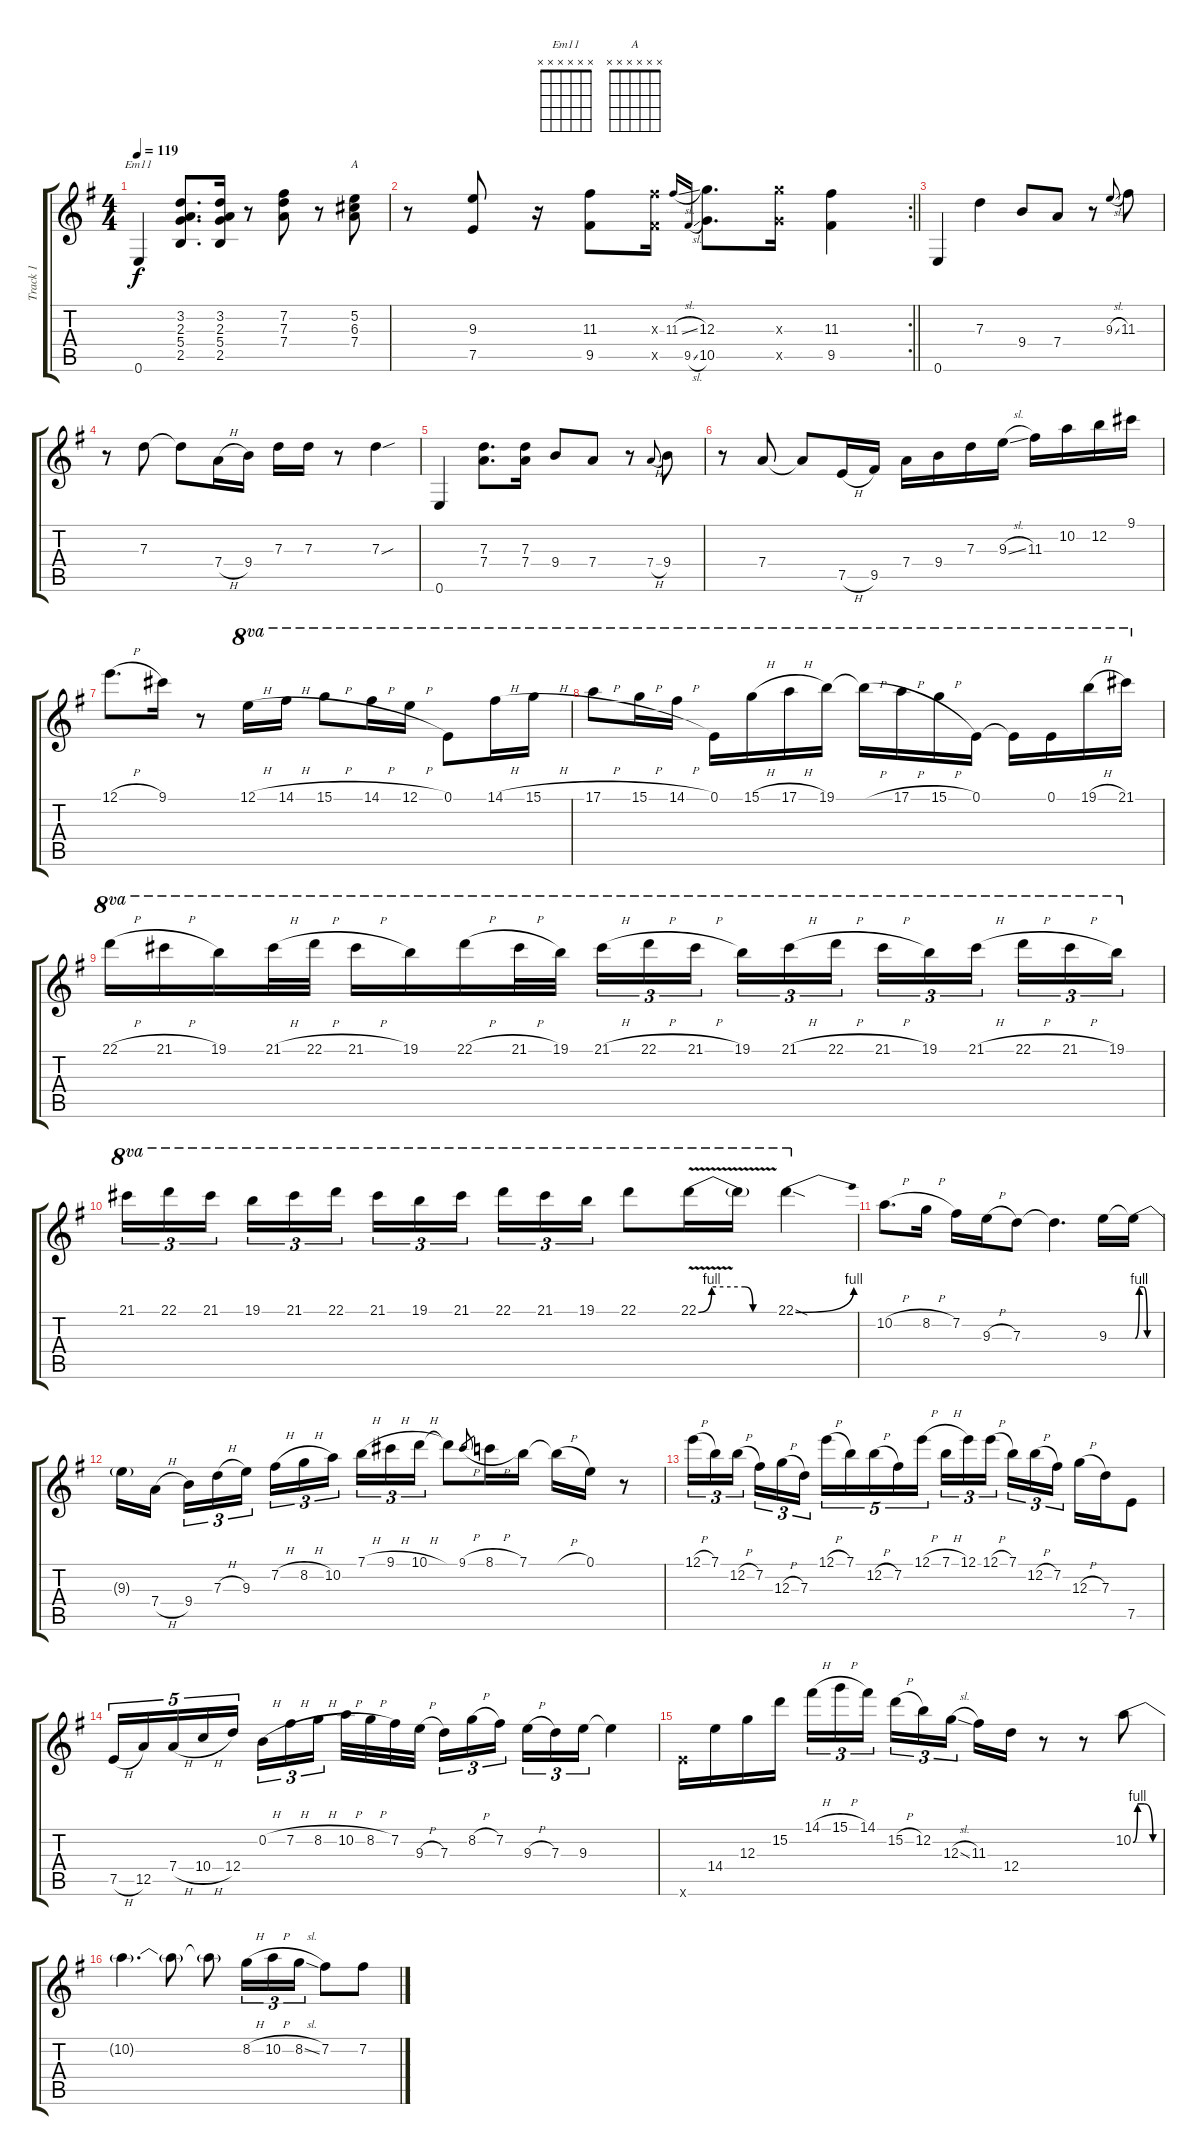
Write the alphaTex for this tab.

\track ("Track 1" "Track 1") {instrument acousticguitarsteel}
\staff {score tabs}
\tuning (E4 B3 G3 D3 A2 E2) {hide}
\chord ("Em11" x x x x x x)
\chord ("A" x x x x x x)
\ts (4 4)
\tempo 119
\clef g2
\ks eminor
0.6.4{ch "Em11" dy f} (3.2 2.3 5.4 2.5).8{d} (3.2 2.3 5.4 2.5).16 r.8 (7.2 7.3 7.4).8 r.8 (5.2 6.3 7.4).8{ch "A"} |
\rc 2
\barLineRight lightlight
r.8 (9.3 7.5).8 r.16 (11.3 9.5).8 (11.3{x} 9.5{x}).16 11.3{sl}.16{gr onbeat} 9.5{sl}.16{gr onbeat} (12.3 10.5).8{d} (12.3{x} 10.5{x}).16 (11.3 9.5).4 |
0.6.4 7.3.4 9.4.8 7.4.8 r.8 9.3{sl}.8{gr onbeat} 11.3.8 |
r.8 7.3.8 7.3{t}.8 7.4{h}.16 9.4.16 7.3.16 7.3.16 r.8 7.3{sou}.4 |
0.6.4 (7.3 7.4).8{d} (7.3 7.4).16 9.4.8 7.4.8 r.8 7.4{h}.8{gr onbeat} 9.4.8 |
r.8 7.4.8 7.4{t}.8 7.5{h}.16 9.5.16 7.4.16 9.4.16 7.3.16 9.3{sl}.16 11.3.16 10.2.16 12.2.16 9.1.16 |
12.1{h}.8{d} 9.1.16 r.8 12.1{h}.16{ot 8va} 14.1{h}.16{ot 8va} 15.1{h}.8{ot 8va} 14.1{h}.16{ot 8va} 12.1{h}.16{ot 8va} 0.1.8{ot 8va} 14.1{h}.16{ot 8va} 15.1{h}.16{ot 8va} |
17.1{h}.8{ot 8va} 15.1{h}.16{ot 8va} 14.1{h}.16{ot 8va} 0.1.16{ot 8va} 15.1{h}.16{ot 8va} 17.1{h}.16{ot 8va} 19.1.16{ot 8va} 19.1{h t}.16{ot 8va} 17.1{h}.16{ot 8va} 15.1{h}.16{ot 8va} 0.1.16{ot 8va} 0.1{t}.16{ot 8va} 0.1.16{ot 8va} 19.1{h}.16{ot 8va} 21.1.16{ot 8va} |
22.1{h}.16{ot 8va} 21.1{h}.16{ot 8va} 19.1.16{ot 8va} 21.1{h}.32{ot 8va} 22.1{h}.32{ot 8va} 21.1{h}.16{ot 8va} 19.1.16{ot 8va} 22.1{h}.16{ot 8va} 21.1{h}.32{ot 8va} 19.1.32{ot 8va} 21.1{h}.16{tu (3 2) ot 8va} 22.1{h}.16{tu (3 2) ot 8va} 21.1{h}.16{tu (3 2) ot 8va beam splitsecondary} 19.1.16{tu (3 2) ot 8va} 21.1{h}.16{tu (3 2) ot 8va} 22.1{h}.16{tu (3 2) ot 8va} 21.1{h}.16{tu (3 2) ot 8va} 19.1.16{tu (3 2) ot 8va} 21.1{h}.16{tu (3 2) ot 8va beam splitsecondary} 22.1{h}.16{tu (3 2) ot 8va} 21.1{h}.16{tu (3 2) ot 8va} 19.1.16{tu (3 2) ot 8va} |
21.1.16{tu (3 2) ot 8va} 22.1.16{tu (3 2) ot 8va} 21.1.16{tu (3 2) ot 8va beam splitsecondary} 19.1.16{tu (3 2) ot 8va} 21.1.16{tu (3 2) ot 8va} 22.1.16{tu (3 2) ot 8va} 21.1.16{tu (3 2) ot 8va} 19.1.16{tu (3 2) ot 8va} 21.1.16{tu (3 2) ot 8va beam splitsecondary} 22.1.16{tu (3 2) ot 8va} 21.1.16{tu (3 2) ot 8va} 19.1.16{tu (3 2) ot 8va} 22.1.8{ot 8va} 22.1{be (custom 0 0 10 4 35 4 41 0 60 0) v}.16{ot 8va} 22.1{t}.16{ot 8va} 22.1{be (bend 0 0 60 4) sod}.4{ot 8va} |
10.2{h}.8{d} 8.2{h}.16 7.2.16 9.3{h}.16 7.3.8 7.3{t}.4{d} 9.3.16 9.3{be (custom 0 0 10 4 20 4 30 0 60 0) t}.16 |
9.3{t}.16 7.4{h}.16{beam splitsecondary} 9.4.16{tu (3 2)} 7.3{h}.16{tu (3 2)} 9.3.16{tu (3 2)} 7.2{h}.16{tu (3 2)} 8.2{h}.16{tu (3 2)} 10.2.16{tu (3 2) beam splitsecondary} 7.1{h}.16{tu (3 2)} 9.1{h}.16{tu (3 2)} 10.1{h}.16{tu (3 2)} 10.1{t}.8 9.1{h}.8{gr} 8.1{h}.16 7.1.16 7.1{h t}.16 0.1.16 r.8 |
12.1{h}.16{tu (3 2)} 7.1.16{tu (3 2)} 12.2{h}.16{tu (3 2) beam splitsecondary} 7.2.16{tu (3 2)} 12.3{h}.16{tu (3 2)} 7.3.16{tu (3 2)} 12.1{h}.16{tu (5 4)} 7.1.16{tu (5 4)} 12.2{h}.16{tu (5 4)} 7.2.16{tu (5 4)} 12.1{h}.16{tu (5 4)} 7.1{h}.16{tu (3 2)} 12.1.16{tu (3 2)} 12.1{h}.16{tu (3 2) beam splitsecondary} 7.1.16{tu (3 2)} 12.2{h}.16{tu (3 2)} 7.2.16{tu (3 2)} 12.3{h}.16 7.3.16 7.5.8 |
7.5{h}.16{tu (5 4)} 12.5.16{tu (5 4)} 7.4{h}.16{tu (5 4)} 10.4{h}.16{tu (5 4)} 12.4.16{tu (5 4)} 0.2{h}.16{tu (3 2)} 7.2{h}.16{tu (3 2)} 8.2{h}.16{tu (3 2) beam splitsecondary} 10.2{h}.32 8.2{h}.32 7.2.32 9.3{h}.32 7.3.16{tu (3 2)} 8.2{h}.16{tu (3 2)} 7.2.16{tu (3 2) beam splitsecondary} 9.3{h}.16{tu (3 2)} 7.3.16{tu (3 2)} 9.3.16{tu (3 2)} 9.3{t}.4 |
12.6{x}.16 14.4.16 12.3.16 15.2.16 14.1{h}.16{tu (3 2)} 15.1{h}.16{tu (3 2)} 14.1.16{tu (3 2) beam splitsecondary} 15.2{h}.16{tu (3 2)} 12.2.16{tu (3 2)} 12.3{sl}.16{tu (3 2)} 11.3.16 12.4.16 r.8 r.8 10.2{be (custom 0 0 10 4 25 4 45 0 60 0)}.8 |
10.2{t}.4{d} 10.2{t}.8 10.2{t}.8 8.2{h}.16{tu (3 2)} 10.2{h}.16{tu (3 2)} 8.2{sl}.16{tu (3 2)} 7.2.8 7.2.8
